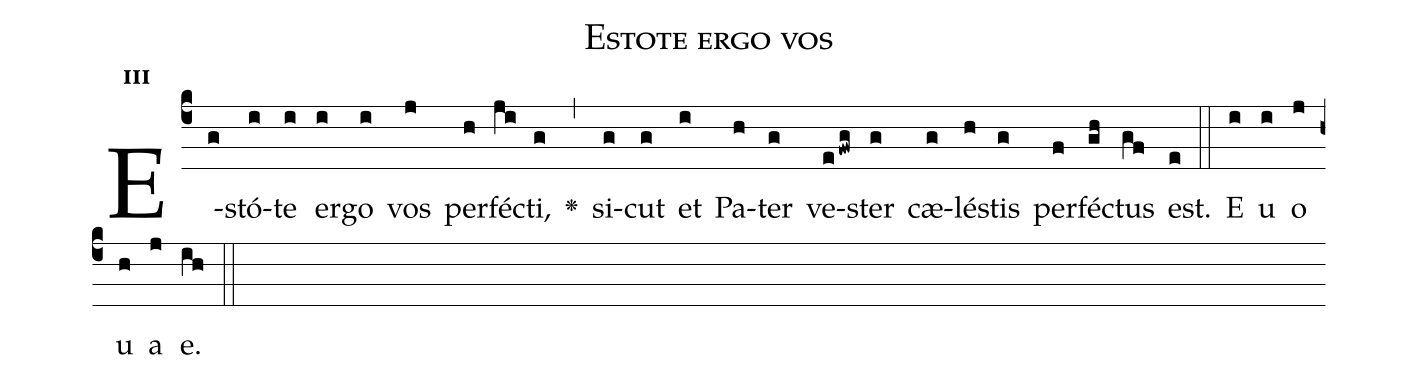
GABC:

name:Estote ergo vos;
office-part:Antiphona;
mode:3;
%%
initial-style: 1;
name: Estote ergo vos;
book: Antiphonae & Responsoria/Tomus IV, p. 56;
occasion: Dominica VII per Annum;
office-part: Vesperae Ant Ma;
annotation: 3a;
centering-scheme: english;
font: OFLSortsMillGoudy;
height: 11;
width: 4.5;
%%
(c4)E(g)stó(i)te(i) er(i)go(i) vos(j) per(h)fé(ji)cti,(g) <v>\greheightstar</v>(,) si(g)cut(g) et(i) Pa(h)ter(g) ve(efwg)ster(g) cæ(g)lé(h)stis(g) per(f)fé(gh)ctus(gf) est.(e) (::) E(i) u(i) o(j) u(h) a(j) e.(ih) (::)
